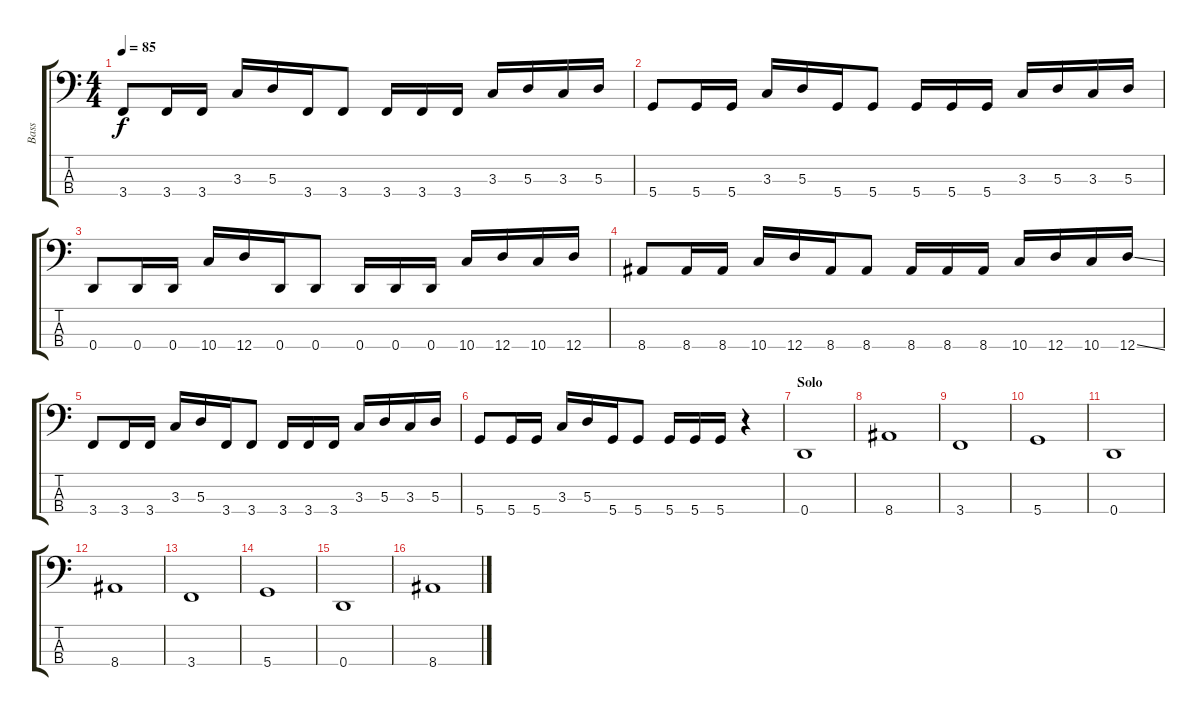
\track ("Bass" "Bass") {instrument electricbassfinger}
\staff {score tabs}
\tuning (G2 D2 A1 D1) {hide}
\ts (4 4)
\tempo 85
\clef f4
\ks c
3.4.8{dy f} 3.4.16 3.4.16 3.3.16 5.3.16 3.4.16 3.4.8 3.4.16 3.4.16 3.4.16 3.3.16 5.3.16 3.3.16 5.3.16 |
5.4.8 5.4.16 5.4.16 3.3.16 5.3.16 5.4.16 5.4.8 5.4.16 5.4.16 5.4.16 3.3.16 5.3.16 3.3.16 5.3.16 |
0.4.8 0.4.16 0.4.16 10.4.16 12.4.16 0.4.16 0.4.8 0.4.16 0.4.16 0.4.16 10.4.16 12.4.16 10.4.16 12.4.16 |
8.4.8 8.4.16 8.4.16 10.4.16 12.4.16 8.4.16 8.4.8 8.4.16 8.4.16 8.4.16 10.4.16 12.4.16 10.4.16 12.4{ss}.16 |
3.4.8 3.4.16 3.4.16 3.3.16 5.3.16 3.4.16 3.4.8 3.4.16 3.4.16 3.4.16 3.3.16 5.3.16 3.3.16 5.3.16 |
5.4.8 5.4.16 5.4.16 3.3.16 5.3.16 5.4.16 5.4.8 5.4.16 5.4.16 5.4.16 r.4 |
\section ("" "Solo")
0.4.1 |
8.4.1 |
3.4.1 |
5.4.1 |
0.4.1 |
8.4.1 |
3.4.1 |
5.4.1 |
0.4.1 |
8.4.1
